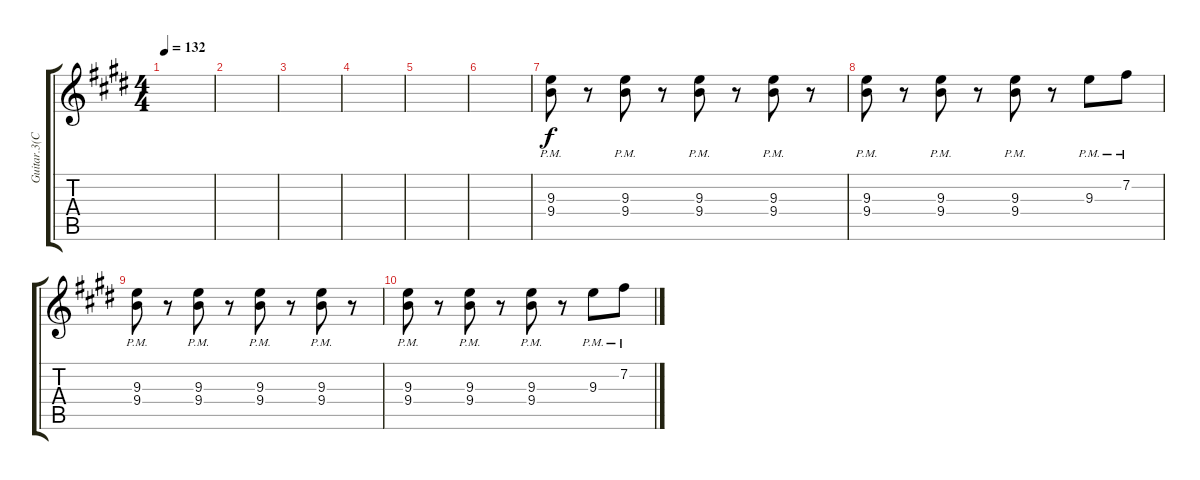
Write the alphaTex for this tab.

\track ("Guitar.3(Crunch)" "Guitar.3(C") {instrument overdrivenguitar}
\staff {score tabs}
\tuning (E4 B3 G3 D3 A2 E2) {hide}
\ts (4 4)
\tempo 132
\clef g2
\ks e
|
|
|
|
|
|
(9.3{pm} 9.4{pm}).8 r.8 (9.3{pm} 9.4{pm}).8 r.8 (9.3{pm} 9.4{pm}).8 r.8 (9.3{pm} 9.4{pm}).8 r.8 |
(9.3{pm} 9.4{pm}).8 r.8 (9.3{pm} 9.4{pm}).8 r.8 (9.3{pm} 9.4{pm}).8 r.8 9.3{pm}.8 7.2{pm}.8 |
(9.3{pm} 9.4{pm}).8 r.8 (9.3{pm} 9.4{pm}).8 r.8 (9.3{pm} 9.4{pm}).8 r.8 (9.3{pm} 9.4{pm}).8 r.8 |
(9.3{pm} 9.4{pm}).8 r.8 (9.3{pm} 9.4{pm}).8 r.8 (9.3{pm} 9.4{pm}).8 r.8 9.3{pm}.8 7.2{pm}.8
